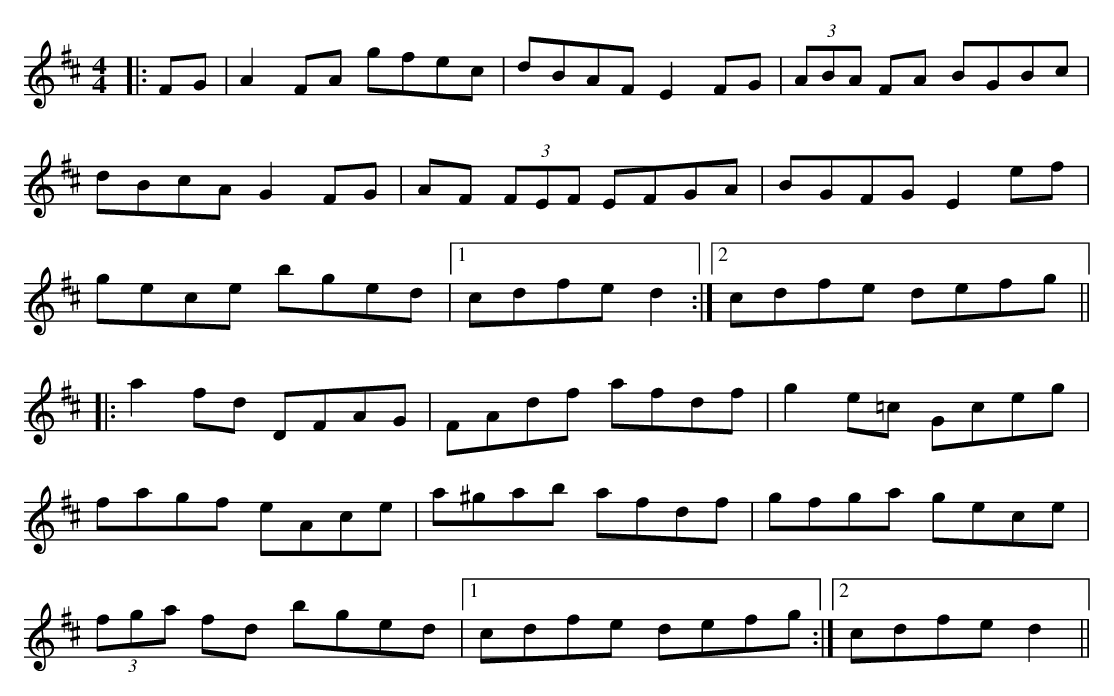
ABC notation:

X:1
M:4/4
K:D
|:FG|A2 FA gfec|dBAF E2 FG|(3ABA FA BGBc|
dBcA G2 FG|AF (3FEF EFGA|BGFG E2 ef|
gece bged|1 cdfe d2:|2 cdfe defg||
|:a2 fd DFAG|FAdf afdf|g2 e=c Gceg|
fagf eAce|a^gab afdf|gfga gece|
(3fga fd bged|1 cdfe defg:|2 cdfe d2||
